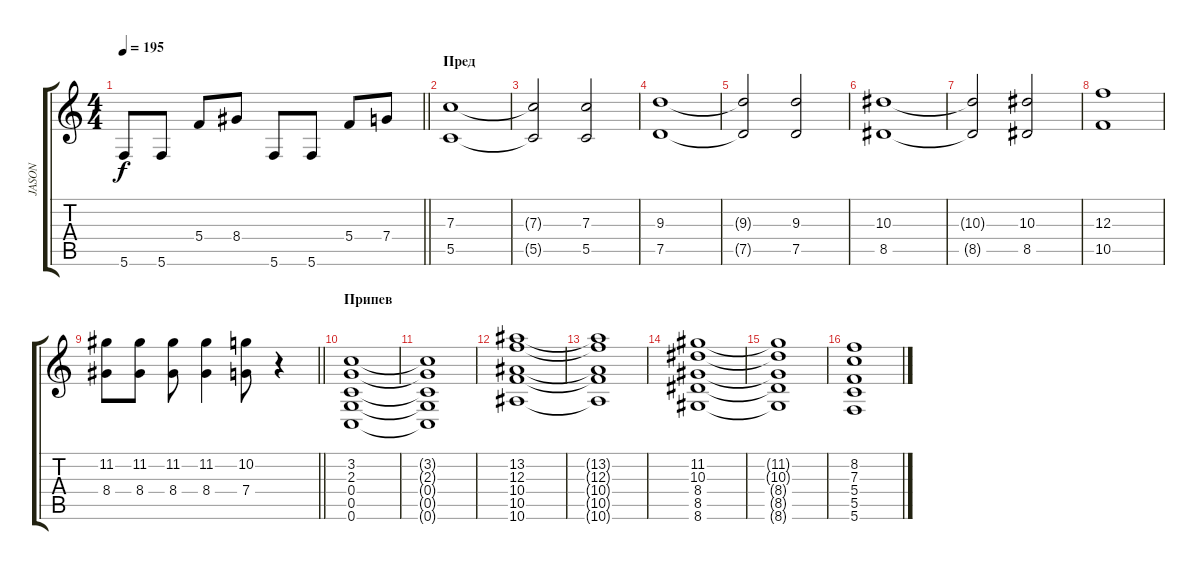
\track ("JASON" "JASON") {instrument distortionguitar}
\staff {score tabs}
\tuning (D4 A3 F3 C3 G2 C2) {hide}
\ts (4 4)
\tempo 195
\clef g2
\barLineRight lightlight
\ks c
5.6.8{dy f} 5.6.8 5.4.8 8.4.8 5.6.8 5.6.8 5.4.8 7.4.8 |
\section ("" "Пред")
(7.3 5.5).1 |
(7.3{t} 5.5{t}).2 (7.3 5.5).2 |
(9.3 7.5).1 |
(9.3{t} 7.5{t}).2 (9.3 7.5).2 |
(10.3 8.5).1 |
(10.3{t} 8.5{t}).2 (10.3 8.5).2 |
(12.3 10.5).1 |
\barLineRight lightlight
(11.2 8.4).8 (11.2 8.4).8 (11.2 8.4).8 (11.2 8.4).4 (10.2 7.4).8 r.4 |
\section ("" "Припев")
(3.2 2.3 0.4 0.5 0.6).1 |
(3.2{t} 2.3{t} 0.4{t} 0.5{t} 0.6{t}).1 |
(13.2 12.3 10.4 10.5 10.6).1 |
(13.2{t} 12.3{t} 10.4{t} 10.5{t} 10.6{t}).1 |
(11.2 10.3 8.4 8.5 8.6).1 |
(11.2{t} 10.3{t} 8.4{t} 8.5{t} 8.6{t}).1 |
(8.2 7.3 5.4 5.5 5.6).1
